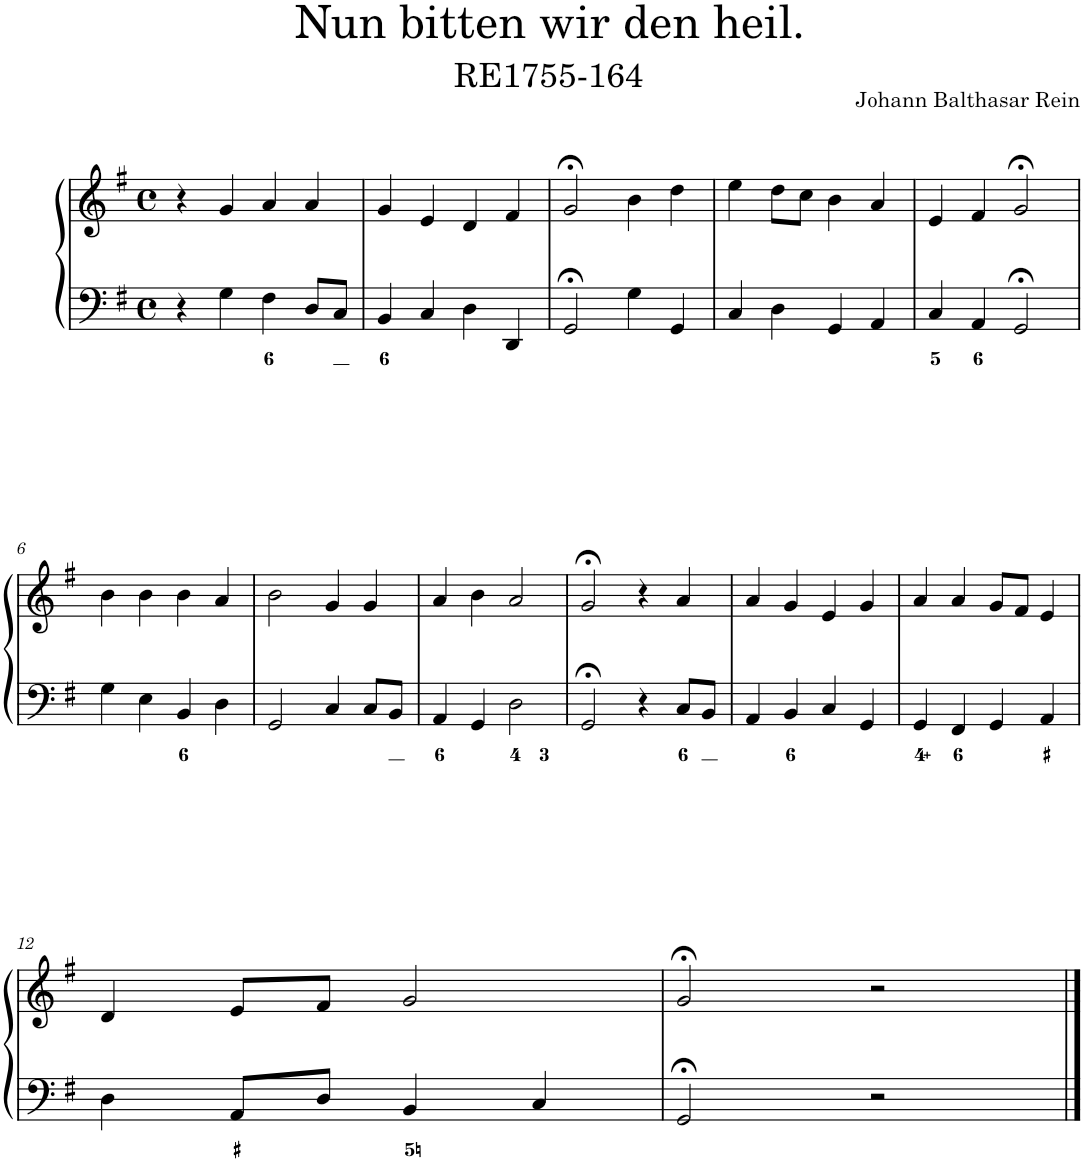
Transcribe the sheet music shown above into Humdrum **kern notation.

**kern	**kern
*part1	*part1
*staff2	*staff1
*I"Piano	*
*I'Pno.	*
*clefF4	*clefG2
*k[f#]	*k[f#]
*M4/4	*M4/4
*met(c)	*met(c)
=1	=1
4r	4r
4G\	4g/
4F#\	4a/
8D/L	4a/
8C/J	.
=2	=2
4BB/	4g/
4C/	4e/
4D\	4d/
4DD/	4f#/
=3	=3
2GG;</	2g;</
4G\	4b\
4GG/	4dd\
=4	=4
4C/	4ee\
4D\	8dd\L
.	8cc\J
4GG/	4b\
4AA/	4a/
=5	=5
4C/	4e/
4AA/	4f#/
2GG;</	2g;</
!!LO:LB:g=z
=6	=6
4G\	4b\
4E\	4b\
4BB/	4b\
4D\	4a/
=7	=7
2GG/	2b\
4C/	4g/
8C/L	4g/
8BB/J	.
=8	=8
4AA/	4a/
4GG/	4b\
2D\	2a/
=9	=9
2GG;</	2g;</
4r	4r
8C/L	4a/
8BB/J	.
=10	=10
4AA/	4a/
4BB/	4g/
4C/	4e/
4GG/	4g/
=11	=11
4GG/	4a/
4FF#/	4a/
4GG/	8g/L
.	8f#/J
4AA/	4e/
!!LO:LB:g=z
=12	=12
4D\	4d/
8AA/L	8e/L
8D/J	8f#/J
4BB/	2g/
4C/	.
=13	=13
2GG;</	2g;</
2r	2r
==	==
*-	*-
